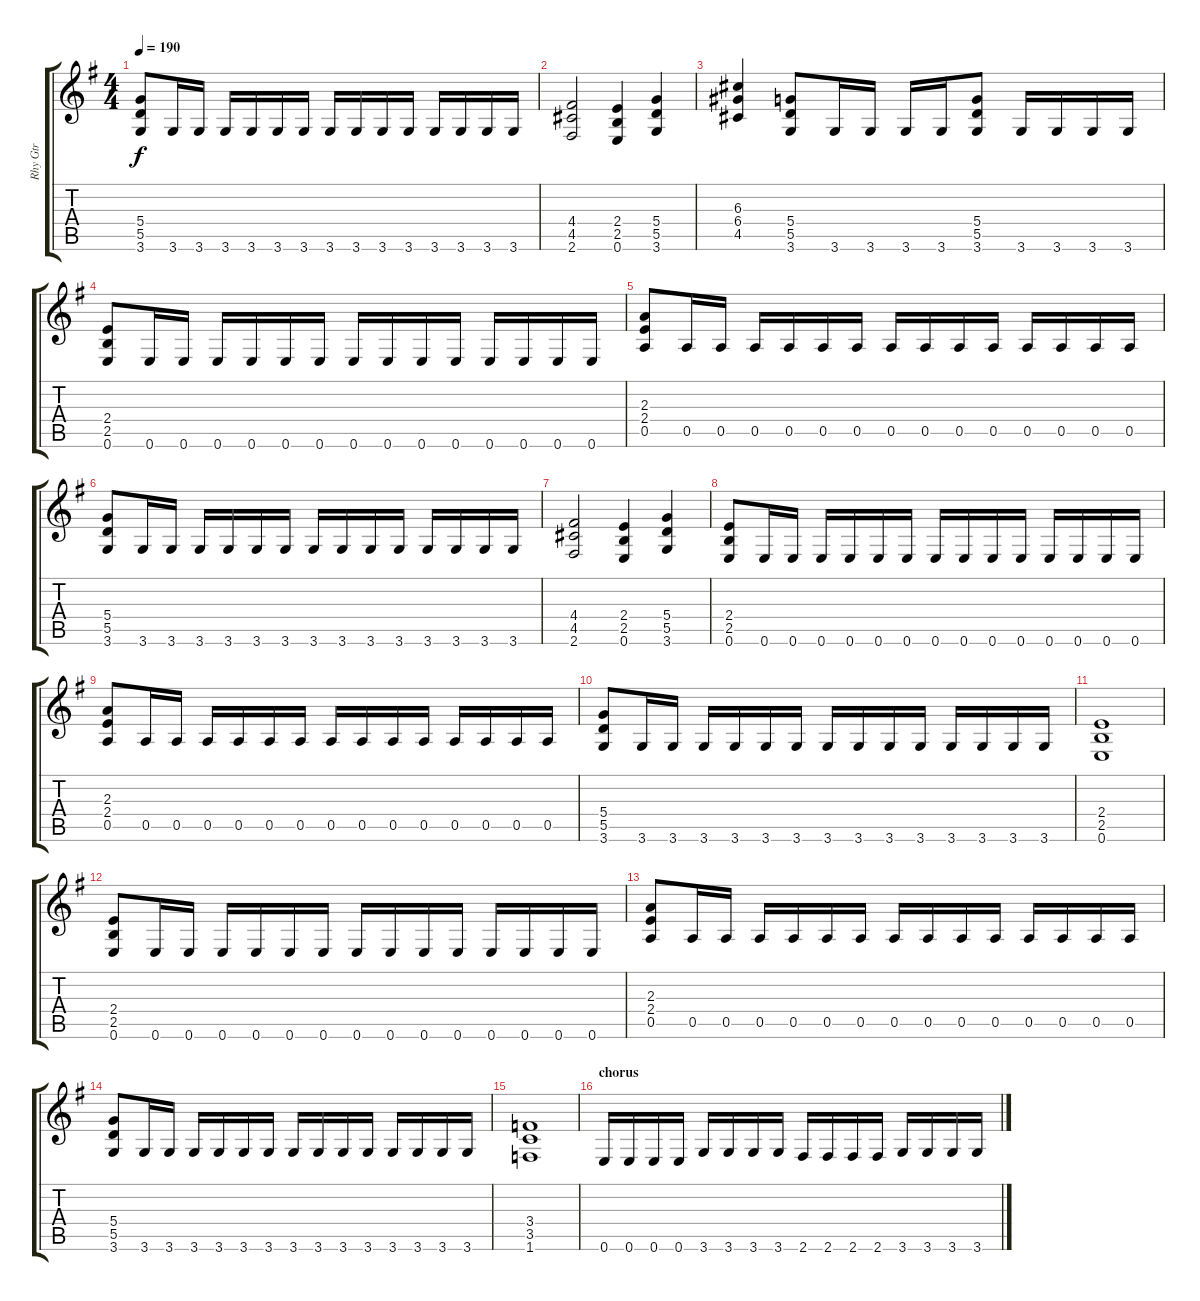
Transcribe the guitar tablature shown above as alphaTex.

\track ("Rhy Gtr" "Rhy Gtr") {instrument distortionguitar}
\staff {score tabs}
\tuning (E4 B3 G3 D3 A2 E2) {hide}
\ts (4 4)
\tempo 190
\clef g2
\ks eminor
(5.4 5.5 3.6).8{dy f} 3.6.16 3.6.16 3.6.16 3.6.16 3.6.16 3.6.16 3.6.16 3.6.16 3.6.16 3.6.16 3.6.16 3.6.16 3.6.16 3.6.16 |
(4.4 4.5 2.6).2 (2.4 2.5 0.6).4 (5.4 5.5 3.6).4 |
(6.3 6.4 4.5).4 (5.4 5.5 3.6).8 3.6.16 3.6.16 3.6.16 3.6.16 (5.4 5.5 3.6).8 3.6.16 3.6.16 3.6.16 3.6.16 |
(2.4 2.5 0.6).8 0.6.16 0.6.16 0.6.16 0.6.16 0.6.16 0.6.16 0.6.16 0.6.16 0.6.16 0.6.16 0.6.16 0.6.16 0.6.16 0.6.16 |
(2.3 2.4 0.5).8 0.5.16 0.5.16 0.5.16 0.5.16 0.5.16 0.5.16 0.5.16 0.5.16 0.5.16 0.5.16 0.5.16 0.5.16 0.5.16 0.5.16 |
(5.4 5.5 3.6).8 3.6.16 3.6.16 3.6.16 3.6.16 3.6.16 3.6.16 3.6.16 3.6.16 3.6.16 3.6.16 3.6.16 3.6.16 3.6.16 3.6.16 |
(4.4 4.5 2.6).2 (2.4 2.5 0.6).4 (5.4 5.5 3.6).4 |
(2.4 2.5 0.6).8 0.6.16 0.6.16 0.6.16 0.6.16 0.6.16 0.6.16 0.6.16 0.6.16 0.6.16 0.6.16 0.6.16 0.6.16 0.6.16 0.6.16 |
(2.3 2.4 0.5).8 0.5.16 0.5.16 0.5.16 0.5.16 0.5.16 0.5.16 0.5.16 0.5.16 0.5.16 0.5.16 0.5.16 0.5.16 0.5.16 0.5.16 |
(5.4 5.5 3.6).8 3.6.16 3.6.16 3.6.16 3.6.16 3.6.16 3.6.16 3.6.16 3.6.16 3.6.16 3.6.16 3.6.16 3.6.16 3.6.16 3.6.16 |
(2.4 2.5 0.6).1 |
(2.4 2.5 0.6).8 0.6.16 0.6.16 0.6.16 0.6.16 0.6.16 0.6.16 0.6.16 0.6.16 0.6.16 0.6.16 0.6.16 0.6.16 0.6.16 0.6.16 |
(2.3 2.4 0.5).8 0.5.16 0.5.16 0.5.16 0.5.16 0.5.16 0.5.16 0.5.16 0.5.16 0.5.16 0.5.16 0.5.16 0.5.16 0.5.16 0.5.16 |
(5.4 5.5 3.6).8 3.6.16 3.6.16 3.6.16 3.6.16 3.6.16 3.6.16 3.6.16 3.6.16 3.6.16 3.6.16 3.6.16 3.6.16 3.6.16 3.6.16 |
(3.4 3.5 1.6).1 |
\section ("" "chorus")
0.6.16 0.6.16 0.6.16 0.6.16 3.6.16 3.6.16 3.6.16 3.6.16 2.6.16 2.6.16 2.6.16 2.6.16 3.6.16 3.6.16 3.6.16 3.6.16
